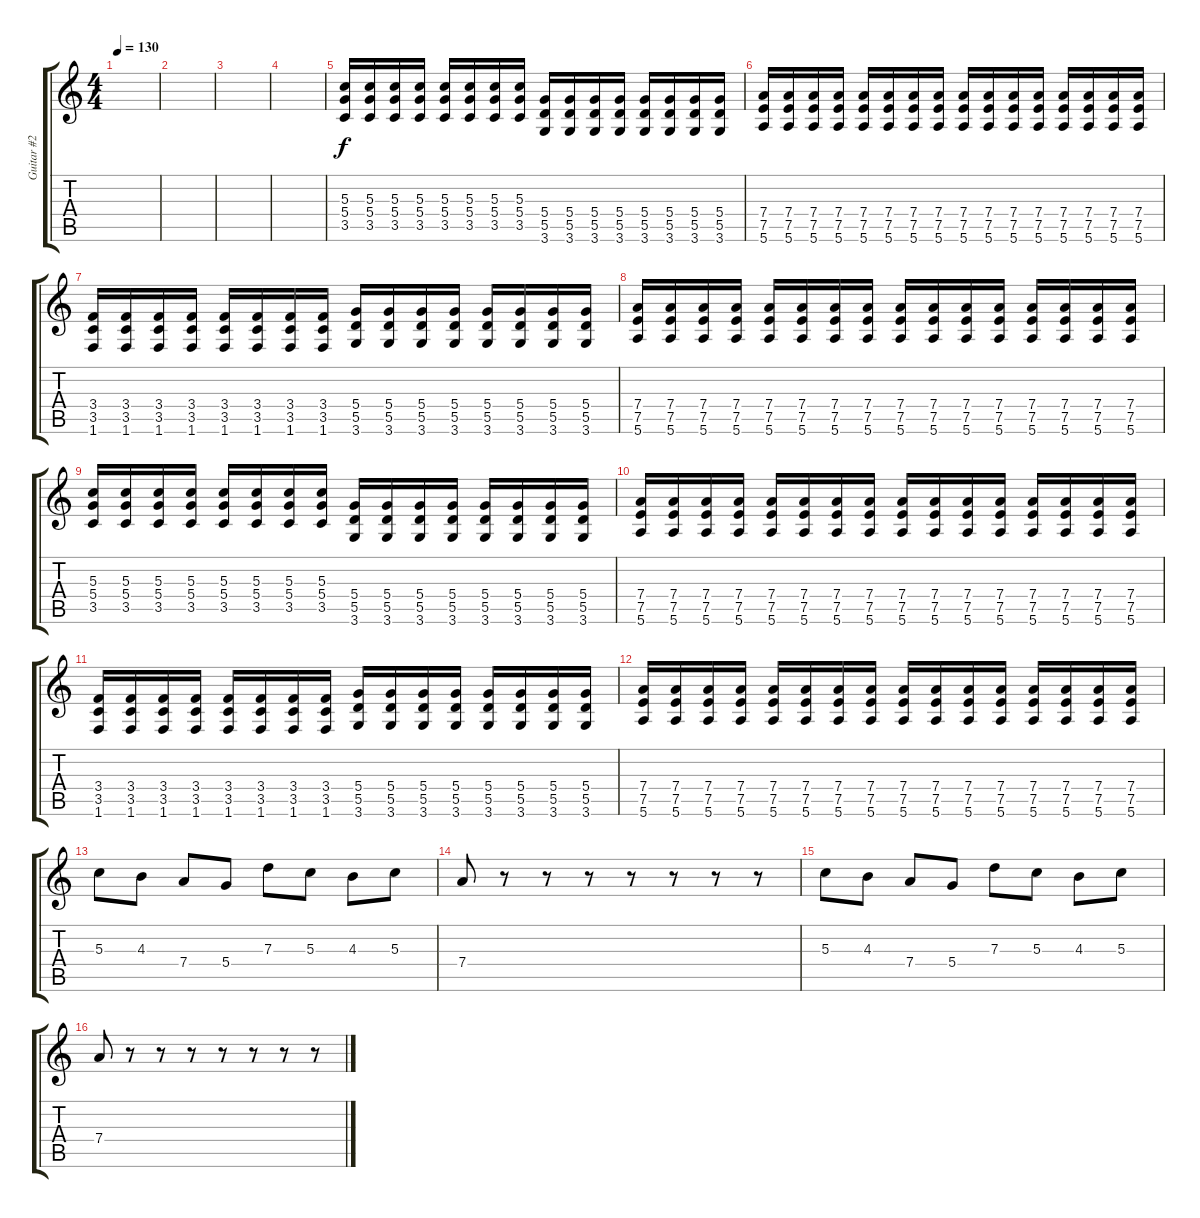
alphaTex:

\track ("Guitar #2" "Guitar #2") {instrument distortionguitar}
\staff {score tabs}
\tuning (E4 B3 G3 D3 A2 E2) {hide}
\ts (4 4)
\tempo 130
\clef g2
\ks c
|
|
|
|
(5.3 5.4 3.5).16{volume 13} (5.3 5.4 3.5).16 (5.3 5.4 3.5).16 (5.3 5.4 3.5).16 (5.3 5.4 3.5).16 (5.3 5.4 3.5).16 (5.3 5.4 3.5).16 (5.3 5.4 3.5).16 (5.4 5.5 3.6).16 (5.4 5.5 3.6).16 (5.4 5.5 3.6).16 (5.4 5.5 3.6).16 (5.4 5.5 3.6).16 (5.4 5.5 3.6).16 (5.4 5.5 3.6).16 (5.4 5.5 3.6).16 |
(7.4 7.5 5.6).16 (7.4 7.5 5.6).16 (7.4 7.5 5.6).16 (7.4 7.5 5.6).16 (7.4 7.5 5.6).16 (7.4 7.5 5.6).16 (7.4 7.5 5.6).16 (7.4 7.5 5.6).16 (7.4 7.5 5.6).16 (7.4 7.5 5.6).16 (7.4 7.5 5.6).16 (7.4 7.5 5.6).16 (7.4 7.5 5.6).16 (7.4 7.5 5.6).16 (7.4 7.5 5.6).16 (7.4 7.5 5.6).16 |
(3.4 3.5 1.6).16 (3.4 3.5 1.6).16 (3.4 3.5 1.6).16 (3.4 3.5 1.6).16 (3.4 3.5 1.6).16 (3.4 3.5 1.6).16 (3.4 3.5 1.6).16 (3.4 3.5 1.6).16 (5.4 5.5 3.6).16 (5.4 5.5 3.6).16 (5.4 5.5 3.6).16 (5.4 5.5 3.6).16 (5.4 5.5 3.6).16 (5.4 5.5 3.6).16 (5.4 5.5 3.6).16 (5.4 5.5 3.6).16 |
(7.4 7.5 5.6).16 (7.4 7.5 5.6).16 (7.4 7.5 5.6).16 (7.4 7.5 5.6).16 (7.4 7.5 5.6).16 (7.4 7.5 5.6).16 (7.4 7.5 5.6).16 (7.4 7.5 5.6).16 (7.4 7.5 5.6).16 (7.4 7.5 5.6).16 (7.4 7.5 5.6).16 (7.4 7.5 5.6).16 (7.4 7.5 5.6).16 (7.4 7.5 5.6).16 (7.4 7.5 5.6).16 (7.4 7.5 5.6).16 |
(5.3 5.4 3.5).16 (5.3 5.4 3.5).16 (5.3 5.4 3.5).16 (5.3 5.4 3.5).16 (5.3 5.4 3.5).16 (5.3 5.4 3.5).16 (5.3 5.4 3.5).16 (5.3 5.4 3.5).16 (5.4 5.5 3.6).16 (5.4 5.5 3.6).16 (5.4 5.5 3.6).16 (5.4 5.5 3.6).16 (5.4 5.5 3.6).16 (5.4 5.5 3.6).16 (5.4 5.5 3.6).16 (5.4 5.5 3.6).16 |
(7.4 7.5 5.6).16 (7.4 7.5 5.6).16 (7.4 7.5 5.6).16 (7.4 7.5 5.6).16 (7.4 7.5 5.6).16 (7.4 7.5 5.6).16 (7.4 7.5 5.6).16 (7.4 7.5 5.6).16 (7.4 7.5 5.6).16 (7.4 7.5 5.6).16 (7.4 7.5 5.6).16 (7.4 7.5 5.6).16 (7.4 7.5 5.6).16 (7.4 7.5 5.6).16 (7.4 7.5 5.6).16 (7.4 7.5 5.6).16 |
(3.4 3.5 1.6).16 (3.4 3.5 1.6).16 (3.4 3.5 1.6).16 (3.4 3.5 1.6).16 (3.4 3.5 1.6).16 (3.4 3.5 1.6).16 (3.4 3.5 1.6).16 (3.4 3.5 1.6).16 (5.4 5.5 3.6).16 (5.4 5.5 3.6).16 (5.4 5.5 3.6).16 (5.4 5.5 3.6).16 (5.4 5.5 3.6).16 (5.4 5.5 3.6).16 (5.4 5.5 3.6).16 (5.4 5.5 3.6).16 |
(7.4 7.5 5.6).16 (7.4 7.5 5.6).16 (7.4 7.5 5.6).16 (7.4 7.5 5.6).16 (7.4 7.5 5.6).16 (7.4 7.5 5.6).16 (7.4 7.5 5.6).16 (7.4 7.5 5.6).16 (7.4 7.5 5.6).16 (7.4 7.5 5.6).16 (7.4 7.5 5.6).16 (7.4 7.5 5.6).16 (7.4 7.5 5.6).16 (7.4 7.5 5.6).16 (7.4 7.5 5.6).16 (7.4 7.5 5.6).16 |
5.3.8{volume 16} 4.3.8 7.4.8 5.4.8 7.3.8 5.3.8 4.3.8 5.3.8 |
7.4.8 r.8 r.8 r.8 r.8 r.8 r.8 r.8 |
5.3.8 4.3.8 7.4.8 5.4.8 7.3.8 5.3.8 4.3.8 5.3.8 |
7.4.8 r.8 r.8 r.8 r.8 r.8 r.8 r.8
